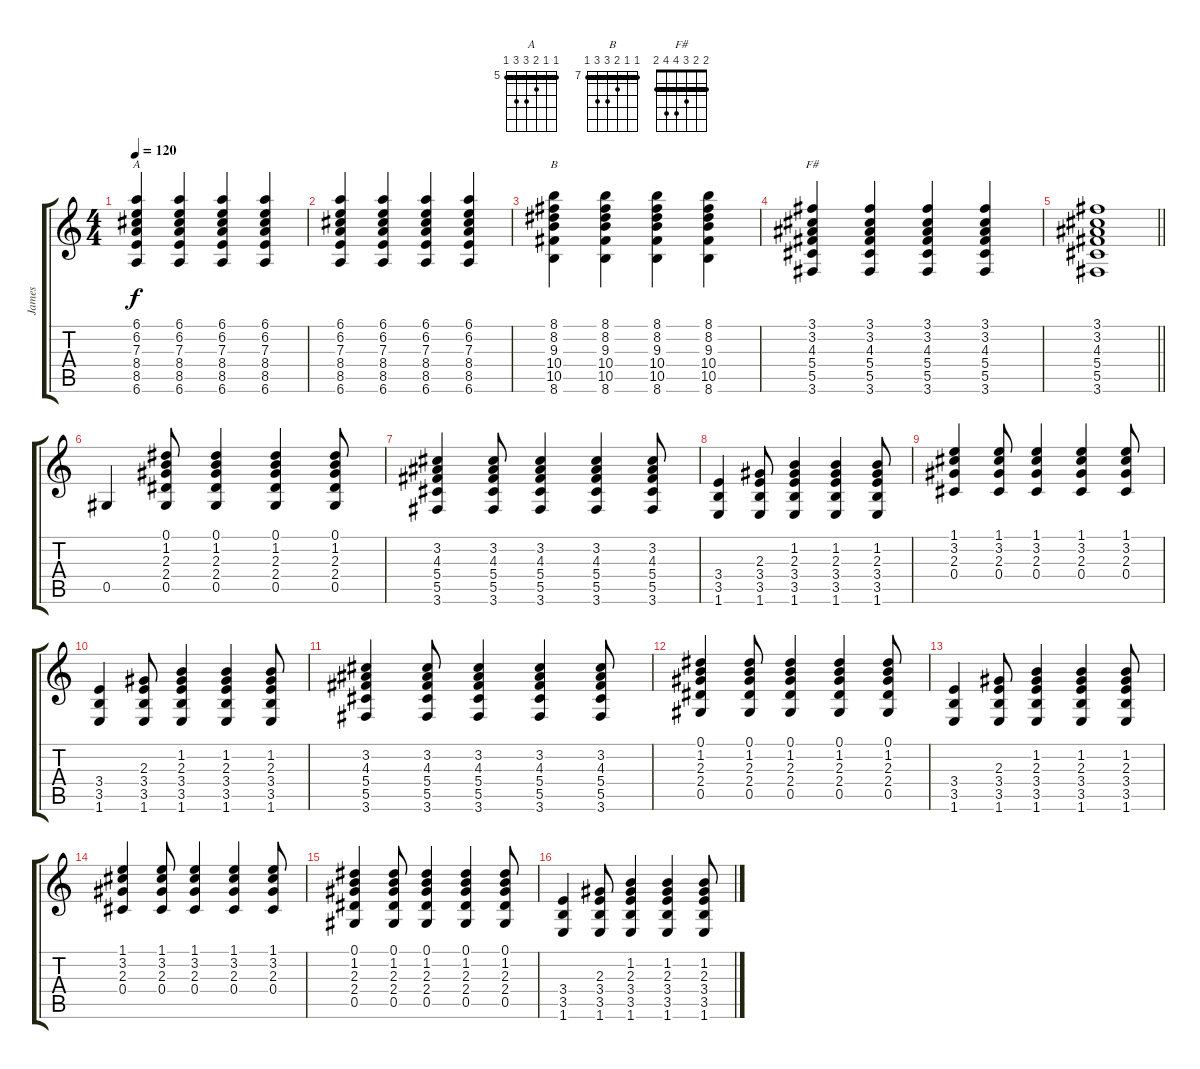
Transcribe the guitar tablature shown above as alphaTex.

\track ("James" "James") {instrument acousticguitarsteel}
\staff {score tabs}
\tuning (Eb4 Bb3 Gb3 Db3 Ab2 Eb2) {hide}
\chord ("A" 5 5 6 7 7 5) {firstfret 5 barre 5}
\chord ("B" 7 7 8 9 9 7) {firstfret 7 barre 7}
\chord ("F#" 2 2 3 4 4 2) {barre 2}
\ts (4 4)
\tempo 120
\clef g2
\ks c
(6.1 6.2 7.3 8.4 8.5 6.6).4{ch "A" dy f} (6.1 6.2 7.3 8.4 8.5 6.6).4 (6.1 6.2 7.3 8.4 8.5 6.6).4 (6.1 6.2 7.3 8.4 8.5 6.6).4 |
(6.1 6.2 7.3 8.4 8.5 6.6).4 (6.1 6.2 7.3 8.4 8.5 6.6).4 (6.1 6.2 7.3 8.4 8.5 6.6).4 (6.1 6.2 7.3 8.4 8.5 6.6).4 |
(8.1 8.2 9.3 10.4 10.5 8.6).4{ch "B"} (8.1 8.2 9.3 10.4 10.5 8.6).4 (8.1 8.2 9.3 10.4 10.5 8.6).4 (8.1 8.2 9.3 10.4 10.5 8.6).4 |
(3.1 3.2 4.3 5.4 5.5 3.6).4{ch "F#"} (3.1 3.2 4.3 5.4 5.5 3.6).4 (3.1 3.2 4.3 5.4 5.5 3.6).4 (3.1 3.2 4.3 5.4 5.5 3.6).4 |
\barLineRight lightlight
(3.1 3.2 4.3 5.4 5.5 3.6).1 |
0.5.4 (0.1 1.2 2.3 2.4 0.5).8 (0.1 1.2 2.3 2.4 0.5).4 (0.1 1.2 2.3 2.4 0.5).4 (0.1 1.2 2.3 2.4 0.5).8 |
(3.2 4.3 5.4 5.5 3.6).4 (3.2 4.3 5.4 5.5 3.6).8 (3.2 4.3 5.4 5.5 3.6).4 (3.2 4.3 5.4 5.5 3.6).4 (3.2 4.3 5.4 5.5 3.6).8 |
(3.4 3.5 1.6).4 (2.3 3.4 3.5 1.6).8 (1.2 2.3 3.4 3.5 1.6).4 (1.2 2.3 3.4 3.5 1.6).4 (1.2 2.3 3.4 3.5 1.6).8 |
(1.1 3.2 2.3 0.4).4 (1.1 3.2 2.3 0.4).8 (1.1 3.2 2.3 0.4).4 (1.1 3.2 2.3 0.4).4 (1.1 3.2 2.3 0.4).8 |
(3.4 3.5 1.6).4 (2.3 3.4 3.5 1.6).8 (1.2 2.3 3.4 3.5 1.6).4 (1.2 2.3 3.4 3.5 1.6).4 (1.2 2.3 3.4 3.5 1.6).8 |
(3.2 4.3 5.4 5.5 3.6).4 (3.2 4.3 5.4 5.5 3.6).8 (3.2 4.3 5.4 5.5 3.6).4 (3.2 4.3 5.4 5.5 3.6).4 (3.2 4.3 5.4 5.5 3.6).8 |
(0.1 1.2 2.3 2.4 0.5).4 (0.1 1.2 2.3 2.4 0.5).8 (0.1 1.2 2.3 2.4 0.5).4 (0.1 1.2 2.3 2.4 0.5).4 (0.1 1.2 2.3 2.4 0.5).8 |
(3.4 3.5 1.6).4 (2.3 3.4 3.5 1.6).8 (1.2 2.3 3.4 3.5 1.6).4 (1.2 2.3 3.4 3.5 1.6).4 (1.2 2.3 3.4 3.5 1.6).8 |
(1.1 3.2 2.3 0.4).4 (1.1 3.2 2.3 0.4).8 (1.1 3.2 2.3 0.4).4 (1.1 3.2 2.3 0.4).4 (1.1 3.2 2.3 0.4).8 |
(0.1 1.2 2.3 2.4 0.5).4 (0.1 1.2 2.3 2.4 0.5).8 (0.1 1.2 2.3 2.4 0.5).4 (0.1 1.2 2.3 2.4 0.5).4 (0.1 1.2 2.3 2.4 0.5).8 |
(3.4 3.5 1.6).4 (2.3 3.4 3.5 1.6).8 (1.2 2.3 3.4 3.5 1.6).4 (1.2 2.3 3.4 3.5 1.6).4 (1.2 2.3 3.4 3.5 1.6).8
